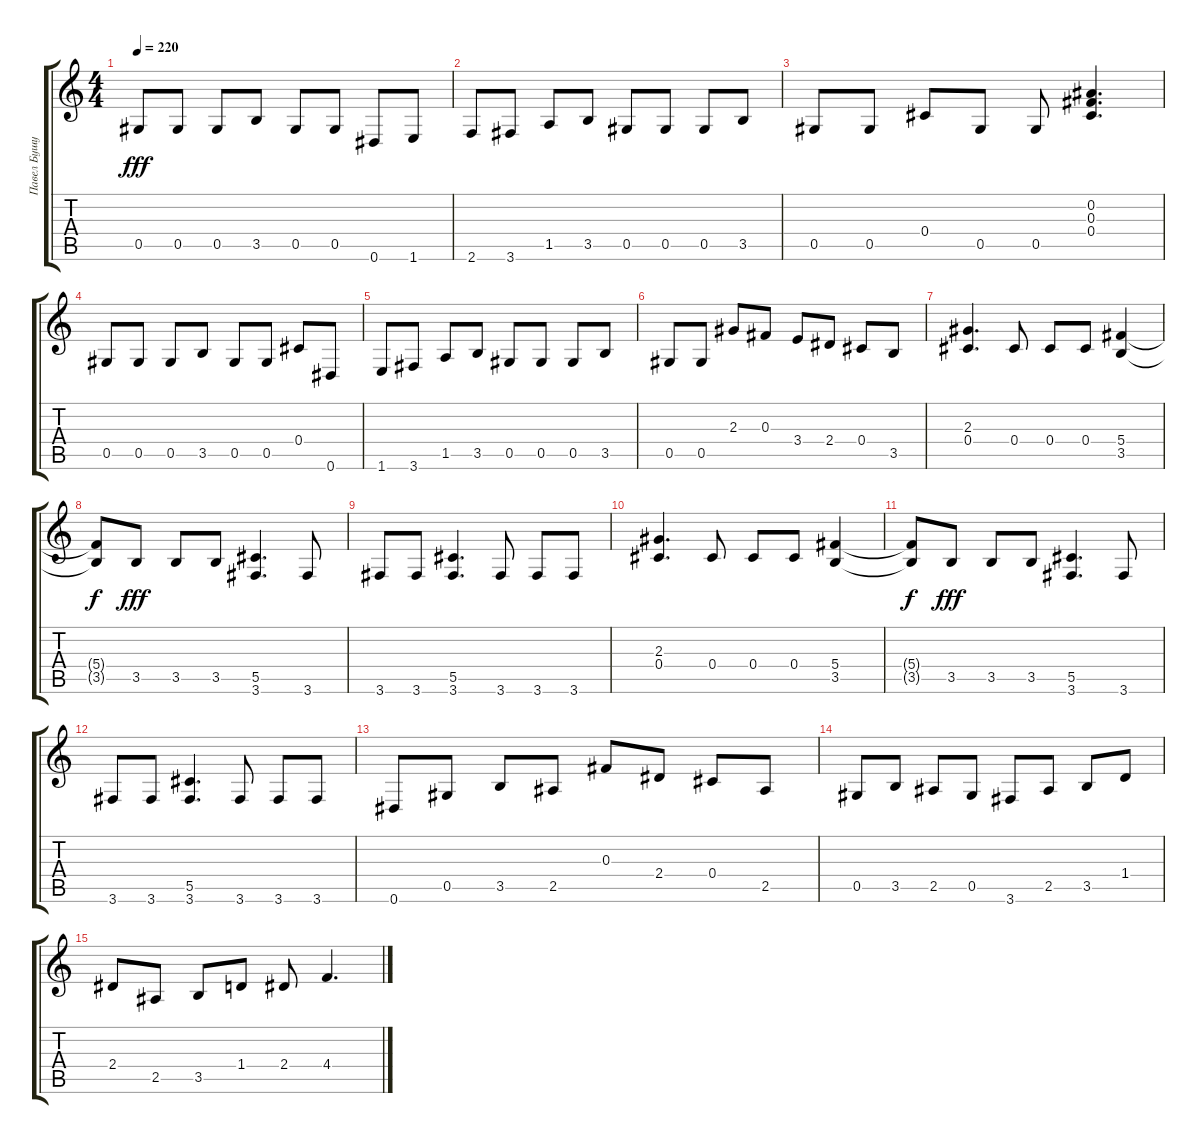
\track ("Павел Бушуев" "Павел Бушу") {instrument distortionguitar}
\staff {score tabs}
\tuning (Eb4 Bb3 Gb3 Db3 Ab2 Eb2) {hide}
\ts (4 4)
\tempo 220
\clef g2
\ks c
0.5.8{dy fff} 0.5.8 0.5.8 3.5.8 0.5.8 0.5.8 0.6.8 1.6.8 |
2.6.8 3.6.8 1.5.8 3.5.8 0.5.8 0.5.8 0.5.8 3.5.8 |
0.5.8 0.5.8 0.4.8 0.5.8 0.5.8 (0.2 0.3 0.4).4{d} |
0.5.8 0.5.8 0.5.8 3.5.8 0.5.8 0.5.8 0.4.8 0.6.8 |
1.6.8 3.6.8 1.5.8 3.5.8 0.5.8 0.5.8 0.5.8 3.5.8 |
0.5.8 0.5.8 2.3.8 0.3.8 3.4.8 2.4.8 0.4.8 3.5.8 |
(2.3 0.4).4{d} 0.4.8 0.4.8 0.4.8 (5.4 3.5).4 |
(5.4{t} 3.5{t}).8{dy f} 3.5.8{dy fff} 3.5.8 3.5.8 (5.5 3.6).4{d} 3.6.8 |
3.6.8 3.6.8 (5.5 3.6).4{d} 3.6.8 3.6.8 3.6.8 |
(2.3 0.4).4{d} 0.4.8 0.4.8 0.4.8 (5.4 3.5).4 |
(5.4{t} 3.5{t}).8{dy f} 3.5.8{dy fff} 3.5.8 3.5.8 (5.5 3.6).4{d} 3.6.8 |
3.6.8 3.6.8 (5.5 3.6).4{d} 3.6.8 3.6.8 3.6.8 |
0.6.8 0.5.8 3.5.8 2.5.8 0.3.8 2.4.8 0.4.8 2.5.8 |
0.5.8 3.5.8 2.5.8 0.5.8 3.6.8 2.5.8 3.5.8 1.4.8 |
2.4.8 2.5.8 3.5.8 1.4.8 2.4.8 4.4.4{d}
